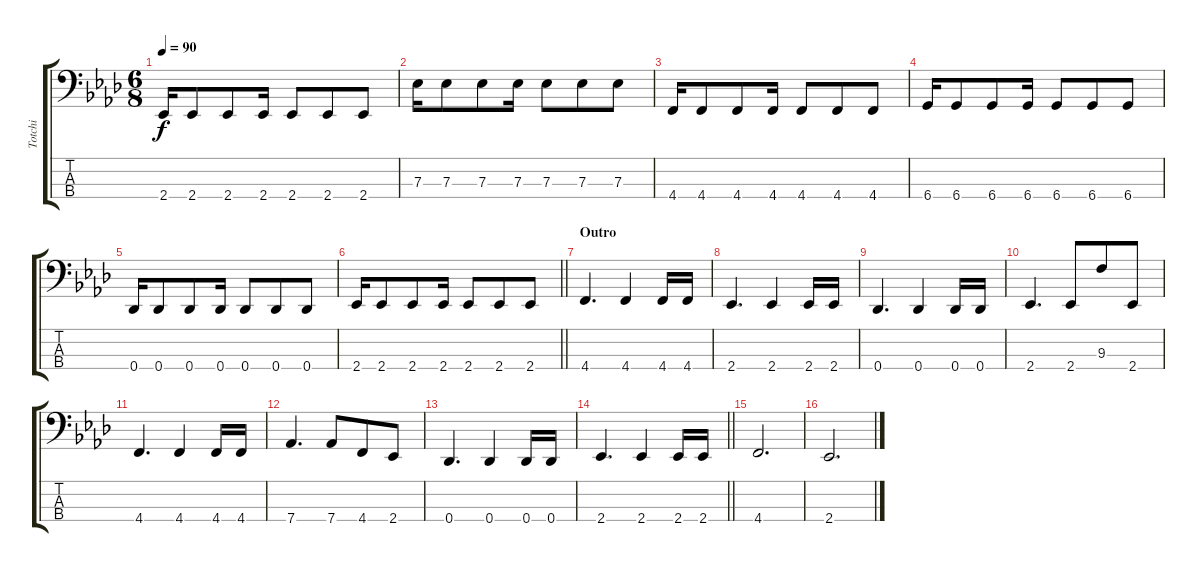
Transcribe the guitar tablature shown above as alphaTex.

\track ("Totchi" "Totchi") {instrument electricbasspick}
\staff {score tabs}
\tuning (Gb2 Db2 Ab1 Db1) {hide}
\ts (6 8)
\tempo 90
\clef f4
\ks fminor
2.4.16{dy f} 2.4.8 2.4.8 2.4.16 2.4.8 2.4.8 2.4.8 |
7.3.16 7.3.8 7.3.8 7.3.16 7.3.8 7.3.8 7.3.8 |
4.4.16 4.4.8 4.4.8 4.4.16 4.4.8 4.4.8 4.4.8 |
6.4.16 6.4.8 6.4.8 6.4.16 6.4.8 6.4.8 6.4.8 |
0.4.16 0.4.8 0.4.8 0.4.16 0.4.8 0.4.8 0.4.8 |
\barLineRight lightlight
2.4.16 2.4.8 2.4.8 2.4.16 2.4.8 2.4.8 2.4.8 |
\section ("" "Outro")
4.4.4{d} 4.4.4 4.4.16 4.4.16 |
2.4.4{d} 2.4.4 2.4.16 2.4.16 |
0.4.4{d} 0.4.4 0.4.16 0.4.16 |
2.4.4{d} 2.4.8 9.3.8 2.4.8 |
4.4.4{d} 4.4.4 4.4.16 4.4.16 |
7.4.4{d} 7.4.8 4.4.8 2.4.8 |
0.4.4{d} 0.4.4 0.4.16 0.4.16 |
\barLineRight lightlight
2.4.4{d} 2.4.4 2.4.16 2.4.16 |
4.4.2{d} |
2.4.2{d}
